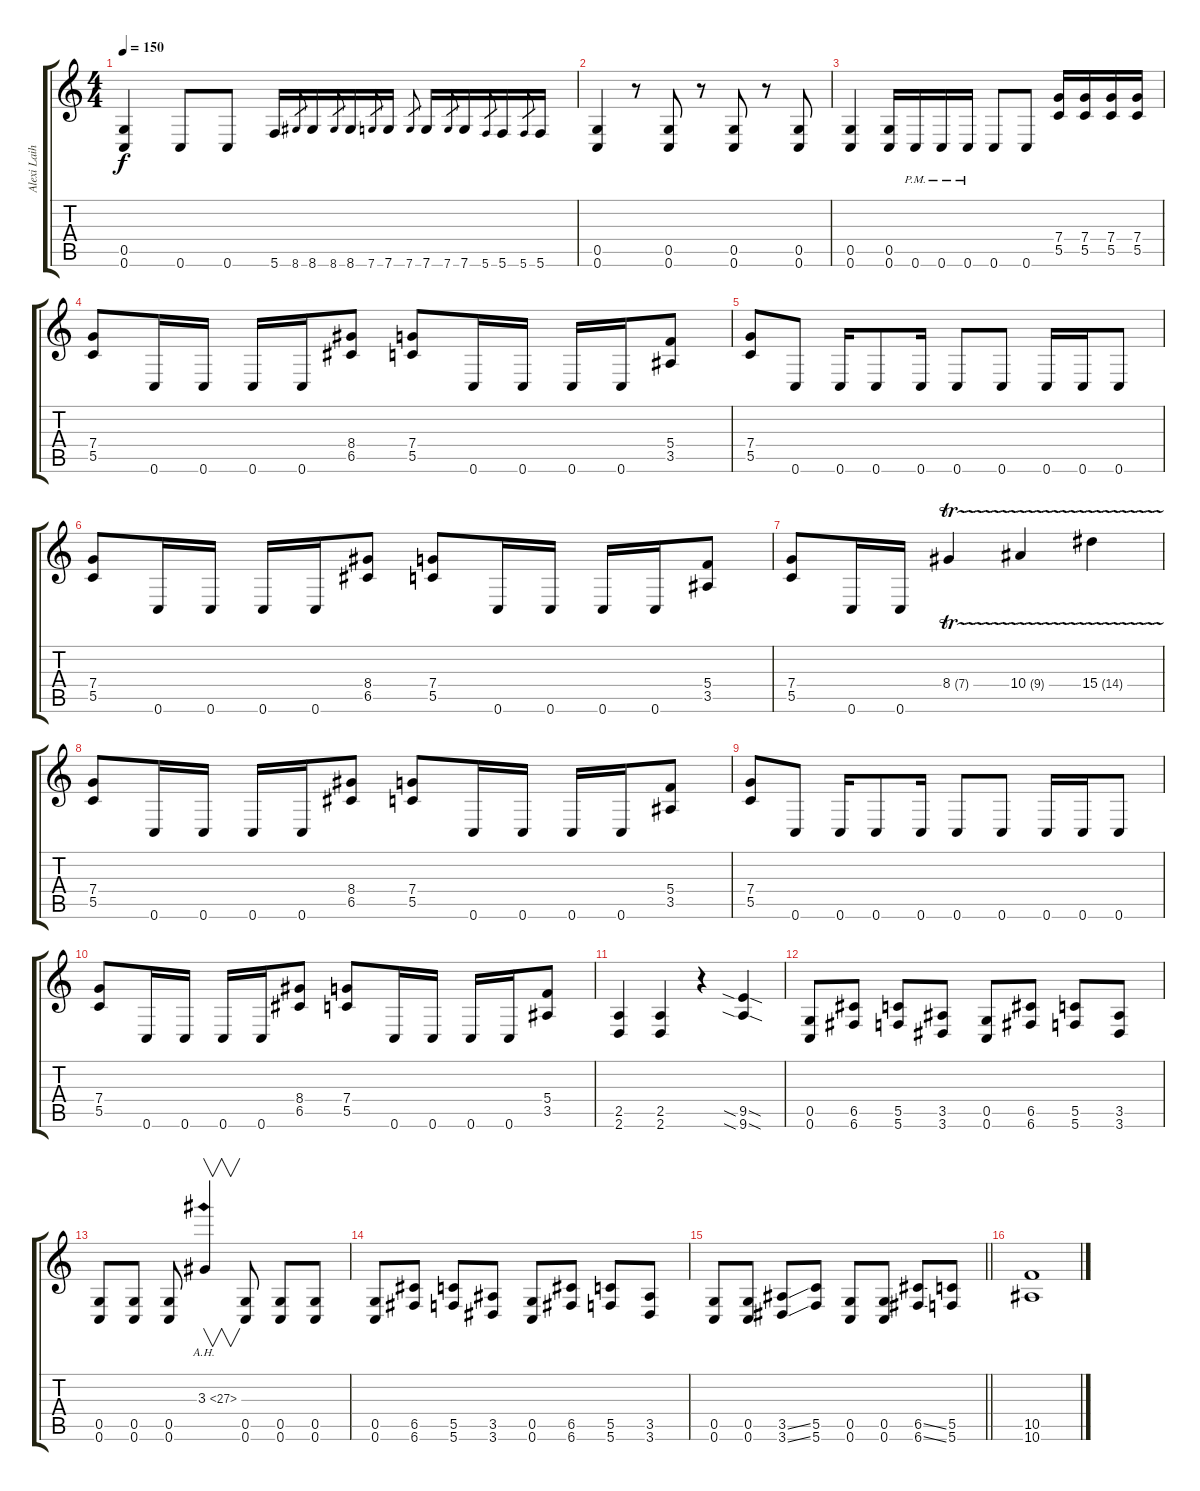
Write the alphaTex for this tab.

\track ("Alexi Laiho" "Alexi Laih") {instrument distortionguitar}
\staff {score tabs}
\tuning (D4 A3 F3 C3 G2 C2) {hide}
\ts (4 4)
\tempo 150
\clef g2
\ks c
(0.5 0.6).4{dy f} 0.6.8 0.6.8 5.6.16 8.6.8{gr} 8.6.16 8.6.8{gr} 8.6.16 7.6.8{gr} 7.6.16 7.6.8{gr} 7.6.16 7.6.8{gr} 7.6.16 5.6.8{gr} 5.6.16 5.6.8{gr} 5.6.16 |
(0.5 0.6).4 r.8 (0.5 0.6).8 r.8 (0.5 0.6).8 r.8 (0.5 0.6).8 |
(0.5 0.6).4 (0.5 0.6).16 0.6{pm}.16 0.6{pm}.16 0.6{pm}.16 0.6.8 0.6.8 (7.4 5.5).16 (7.4 5.5).16 (7.4 5.5).16 (7.4 5.5).16 |
(7.4 5.5).8{instrument distortionguitar} 0.6.16 0.6.16 0.6.16 0.6.16 (8.4 6.5).8 (7.4 5.5).8 0.6.16 0.6.16 0.6.16 0.6.16 (5.4 3.5).8 |
(7.4 5.5).8 0.6.8 0.6.16 0.6.8 0.6.16 0.6.8 0.6.8 0.6.16 0.6.16 0.6.8 |
(7.4 5.5).8{instrument distortionguitar} 0.6.16 0.6.16 0.6.16 0.6.16 (8.4 6.5).8 (7.4 5.5).8 0.6.16 0.6.16 0.6.16 0.6.16 (5.4 3.5).8 |
(7.4 5.5).8 0.6.16 0.6.16 8.4{tr (7 16)}.4 10.4{tr (9 16)}.4 15.4{tr (14 16)}.4 |
(7.4 5.5).8{instrument distortionguitar} 0.6.16 0.6.16 0.6.16 0.6.16 (8.4 6.5).8 (7.4 5.5).8 0.6.16 0.6.16 0.6.16 0.6.16 (5.4 3.5).8 |
(7.4 5.5).8 0.6.8 0.6.16 0.6.8 0.6.16 0.6.8 0.6.8 0.6.16 0.6.16 0.6.8 |
(7.4 5.5).8{instrument distortionguitar} 0.6.16 0.6.16 0.6.16 0.6.16 (8.4 6.5).8 (7.4 5.5).8 0.6.16 0.6.16 0.6.16 0.6.16 (5.4 3.5).8 |
(2.5 2.6).4 (2.5 2.6).4 r.4 (9.5{sia sod} 9.6{sia sod}).4 |
(0.5 0.6).8 (6.5 6.6).8 (5.5 5.6).8 (3.5 3.6).8 (0.5 0.6).8 (6.5 6.6).8 (5.5 5.6).8 (3.5 3.6).8 |
(0.5 0.6).8 (0.5 0.6).8 (0.5 0.6).8 3.3{ah 24}.4{v} (0.5 0.6).8 (0.5 0.6).8 (0.5 0.6).8 |
(0.5 0.6).8 (6.5 6.6).8 (5.5 5.6).8 (3.5 3.6).8 (0.5 0.6).8 (6.5 6.6).8 (5.5 5.6).8 (3.5 3.6).8 |
\barLineRight lightlight
(0.5 0.6).8 (0.5 0.6).8 (3.5{ss} 3.6{ss}).8 (5.5 5.6).8 (0.5 0.6).8 (0.5 0.6).8 (6.5{ss} 6.6{ss}).8 (5.5 5.6).8 |
(10.5 10.6).1
